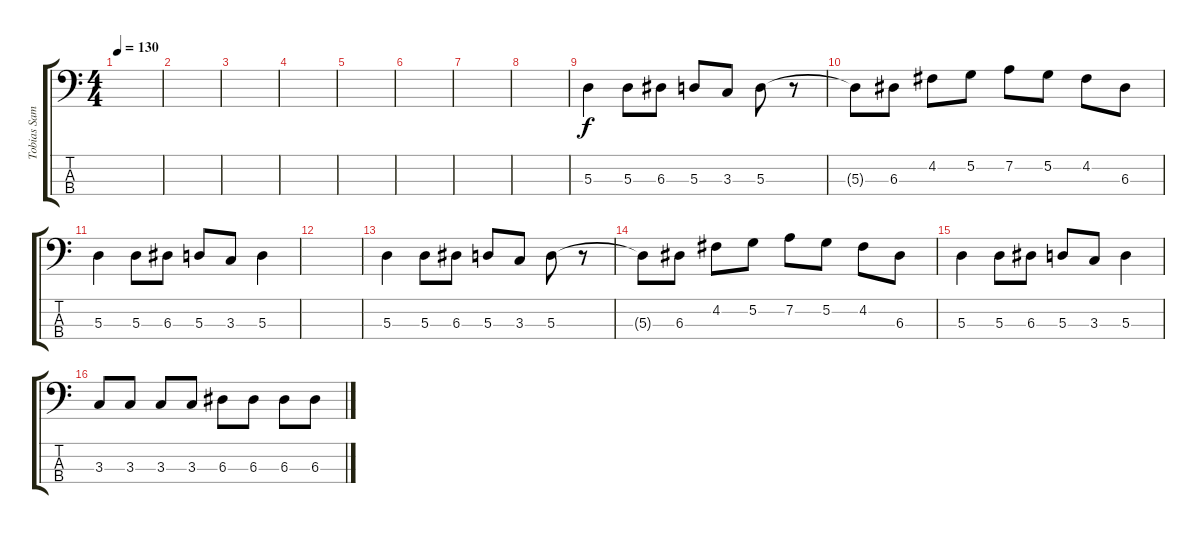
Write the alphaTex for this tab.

\track ("Tobias Sammet" "Tobias Sam") {instrument electricbasspick}
\staff {score tabs}
\tuning (G2 D2 A1 E1) {hide}
\ts (4 4)
\tempo 130
\clef f4
\ks c
|
|
|
|
|
|
|
|
5.3.4 5.3.8 6.3.8 5.3.8 3.3.8 5.3.8 r.8 |
5.3{t}.8 6.3.8 4.2.8 5.2.8 7.2.8 5.2.8 4.2.8 6.3.8 |
5.3.4 5.3.8 6.3.8 5.3.8 3.3.8 5.3.4 |
|
5.3.4 5.3.8 6.3.8 5.3.8 3.3.8 5.3.8 r.8 |
5.3{t}.8 6.3.8 4.2.8 5.2.8 7.2.8 5.2.8 4.2.8 6.3.8 |
5.3.4 5.3.8 6.3.8 5.3.8 3.3.8 5.3.4 |
3.3.8 3.3.8 3.3.8 3.3.8 6.3.8 6.3.8 6.3.8 6.3.8
